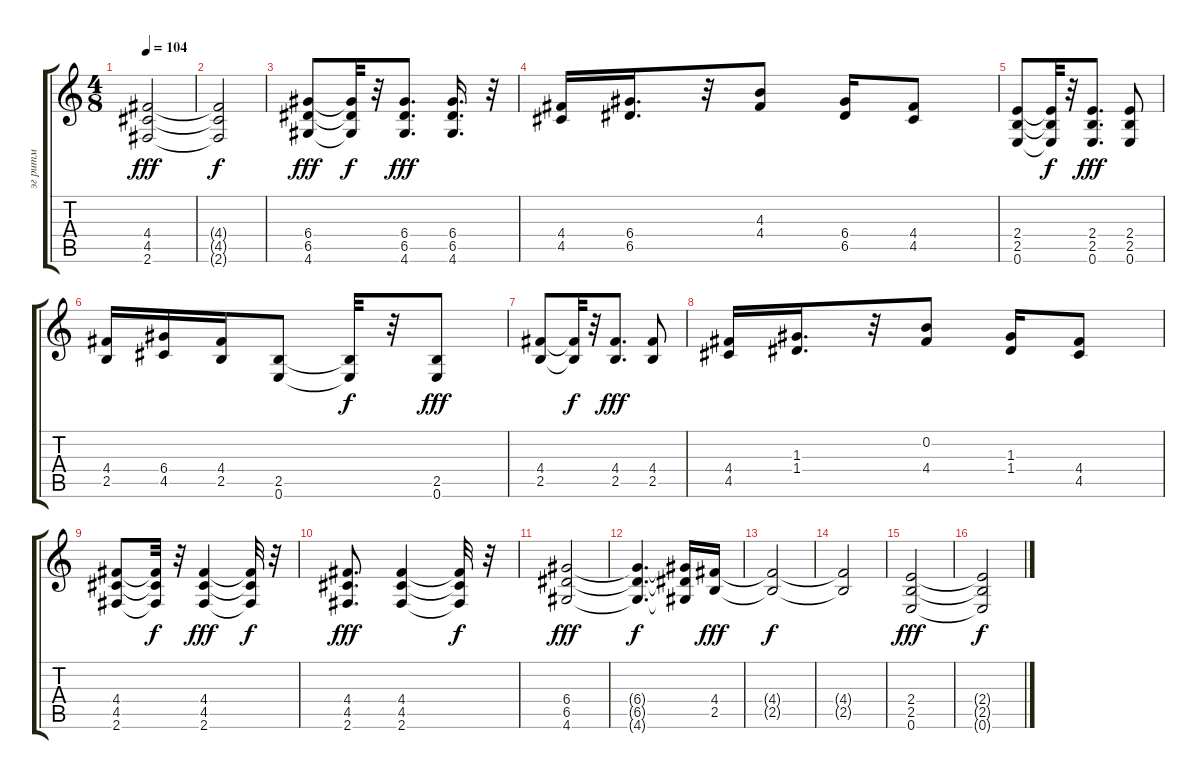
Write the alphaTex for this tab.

\track ("эг ритм" "эг ритм") {instrument distortionguitar}
\staff {score tabs}
\tuning (E4 B3 G3 D3 A2 E2) {hide}
\ts (4 8)
\tempo 104
\clef g2
\ks c
(4.4 4.5 2.6).2{dy fff} |
(4.4{t} 4.5{t} 2.6{t}).2{dy f} |
(6.4 6.5 4.6).8{dy fff} (6.4{t} 6.5{t} 4.6{t}).32{dy f} r.32 (6.4 6.5 4.6).8{d dy fff} (6.4 6.5 4.6).16{d} r.32 |
(4.4 4.5).16 (6.4 6.5).16{d} r.32 (4.3 4.4).8 (6.4 6.5).16 (4.4 4.5).8 |
(2.4 2.5 0.6).8 (2.4{t} 2.5{t} 0.6{t}).32{dy f} r.32 (2.4 2.5 0.6).8{d dy fff} (2.4 2.5 0.6).8 |
(4.4 2.5).16 (6.4 4.5).16 (4.4 2.5).16 (2.5 0.6).8 (2.5{t} 0.6{t}).32{dy f} r.32 (2.5 0.6).8{dy fff} |
(4.4 2.5).8 (4.4{t} 2.5{t}).32{dy f} r.32 (4.4 2.5).8{d dy fff} (4.4 2.5).8 |
(4.4 4.5).16 (1.3 1.4).16{d} r.32 (0.2 4.4).8 (1.3 1.4).16 (4.4 4.5).8 |
(4.4 4.5 2.6).8 (4.4{t} 4.5{t} 2.6{t}).32{dy f} r.32 (4.4 4.5 2.6).4{dy fff} (4.4{t} 4.5{t} 2.6{t}).32{dy f} r.32 |
(4.4 4.5 2.6).8{d dy fff} (4.4 4.5 2.6).4 (4.4{t} 4.5{t} 2.6{t}).32{dy f} r.32 |
(6.4 6.5 4.6).2{dy fff} |
(6.4{t} 6.5{t} 4.6{t}).4{d dy f} (6.4{t} 6.5{t} 4.6{t}).16 (4.4 2.5).16{dy fff} |
(4.4{t} 2.5{t}).2{dy f} |
(4.4{t} 2.5{t}).2 |
(2.4 2.5 0.6).2{dy fff} |
(2.4{t} 2.5{t} 0.6{t}).2{dy f}
